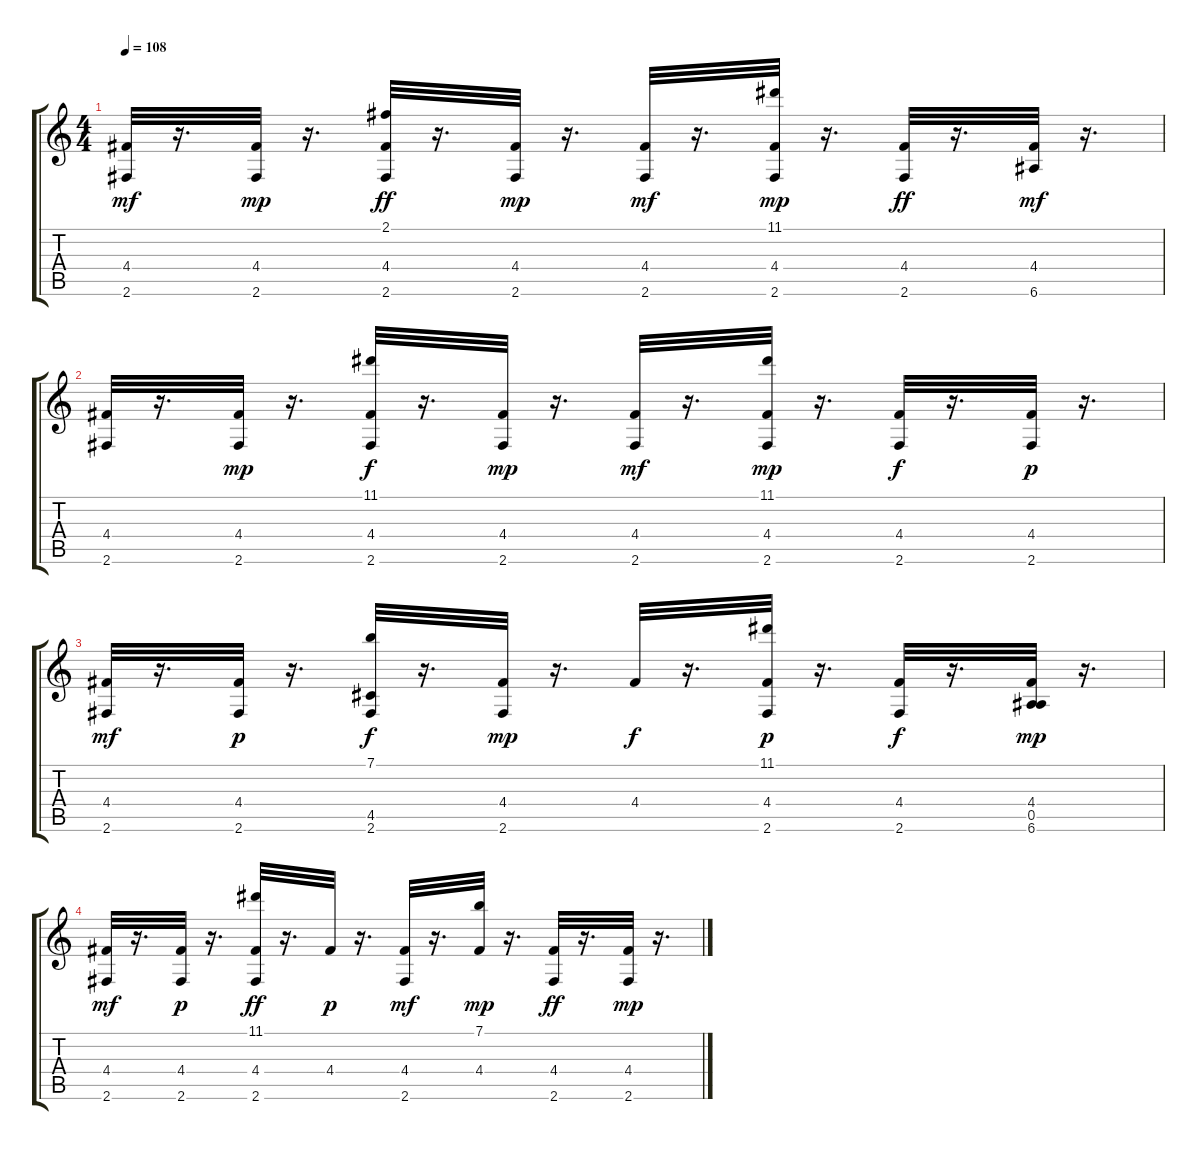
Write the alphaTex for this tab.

\track "" {instrument acousticguitarnylon}
\staff {score tabs}
\tuning (E4 B3 G3 D3 A2 E2) {hide}
\ts (4 4)
\tempo 108
\clef g2
\ks c
(4.4 2.6).32{dy mf} r.16{d} (4.4 2.6).32{dy mp} r.16{d} (2.1 4.4 2.6).32{dy ff} r.16{d} (4.4 2.6).32{dy mp} r.16{d} (4.4 2.6).32{dy mf} r.16{d} (11.1 4.4 2.6).32{dy mp} r.16{d} (4.4 2.6).32{dy ff} r.16{d} (4.4 6.6).32{dy mf} r.16{d} |
(4.4 2.6).32 r.16{d} (4.4 2.6).32{dy mp} r.16{d} (11.1 4.4 2.6).32{dy f} r.16{d} (4.4 2.6).32{dy mp} r.16{d} (4.4 2.6).32{dy mf} r.16{d} (11.1 4.4 2.6).32{dy mp} r.16{d} (4.4 2.6).32{dy f} r.16{d} (4.4 2.6).32{dy p} r.16{d} |
(4.4 2.6).32{dy mf} r.16{d} (4.4 2.6).32{dy p} r.16{d} (7.1 4.5 2.6).32{dy f} r.16{d} (4.4 2.6).32{dy mp} r.16{d} 4.4.32{dy f} r.16{d} (11.1 4.4 2.6).32{dy p} r.16{d} (4.4 2.6).32{dy f} r.16{d} (4.4 0.5 6.6).32{dy mp} r.16{d} |
(4.4 2.6).32{dy mf} r.16{d} (4.4 2.6).32{dy p} r.16{d} (11.1 4.4 2.6).32{dy ff} r.16{d} 4.4.32{dy p} r.16{d} (4.4 2.6).32{dy mf} r.16{d} (7.1 4.4).32{dy mp} r.16{d} (4.4 2.6).32{dy ff} r.16{d} (4.4 2.6).32{dy mp} r.16{d}
